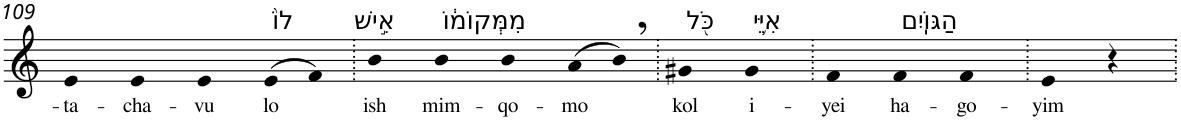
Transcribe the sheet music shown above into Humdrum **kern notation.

**kern	**text
*part1	*part1
*staff1	*staff1
*I"Piano	*
*I'Pno	*
!!LO:PB:g=z
*clefG2	*
*k[]	*
=109	=109
!	!LO:LY:b
4e	-ta-
!	!LO:LY:b
4e	-cha-
!	!LO:LY:b
4e	-vu
!LO:TX:a:t=לוֹ֙	!
!	!LO:LY:b
(>8e	lo
8f)	.
=110.	=110.
!LO:TX:a:t=אִ֣ישׁ	!
!	!LO:LY:b
4b	ish
!LO:TX:a:t=מִמְּקוֹמ֔וֹ	!
!	!LO:LY:b
4b	mim-
!	!LO:LY:b
4b	-qo-
!	!LO:LY:b
(>8a	-mo
8b,)	.
=111.	=111.
!LO:TX:a:t=כֹּ֖ל	!
!	!LO:LY:b
4g#X	kol
!LO:TX:a:t=אִיֵּ֥י	!
!	!LO:LY:b
4g#	i-
=112.	=112.
!	!LO:LY:b
4f	-yei
!LO:TX:a:t=הַגּוֹיִֽם	!
!	!LO:LY:b
4f	ha-
!	!LO:LY:b
4f	-go-
=113.	=113.
!	!LO:LY:b
4e	-yim
4r	.
=.	=.
*-	*-
